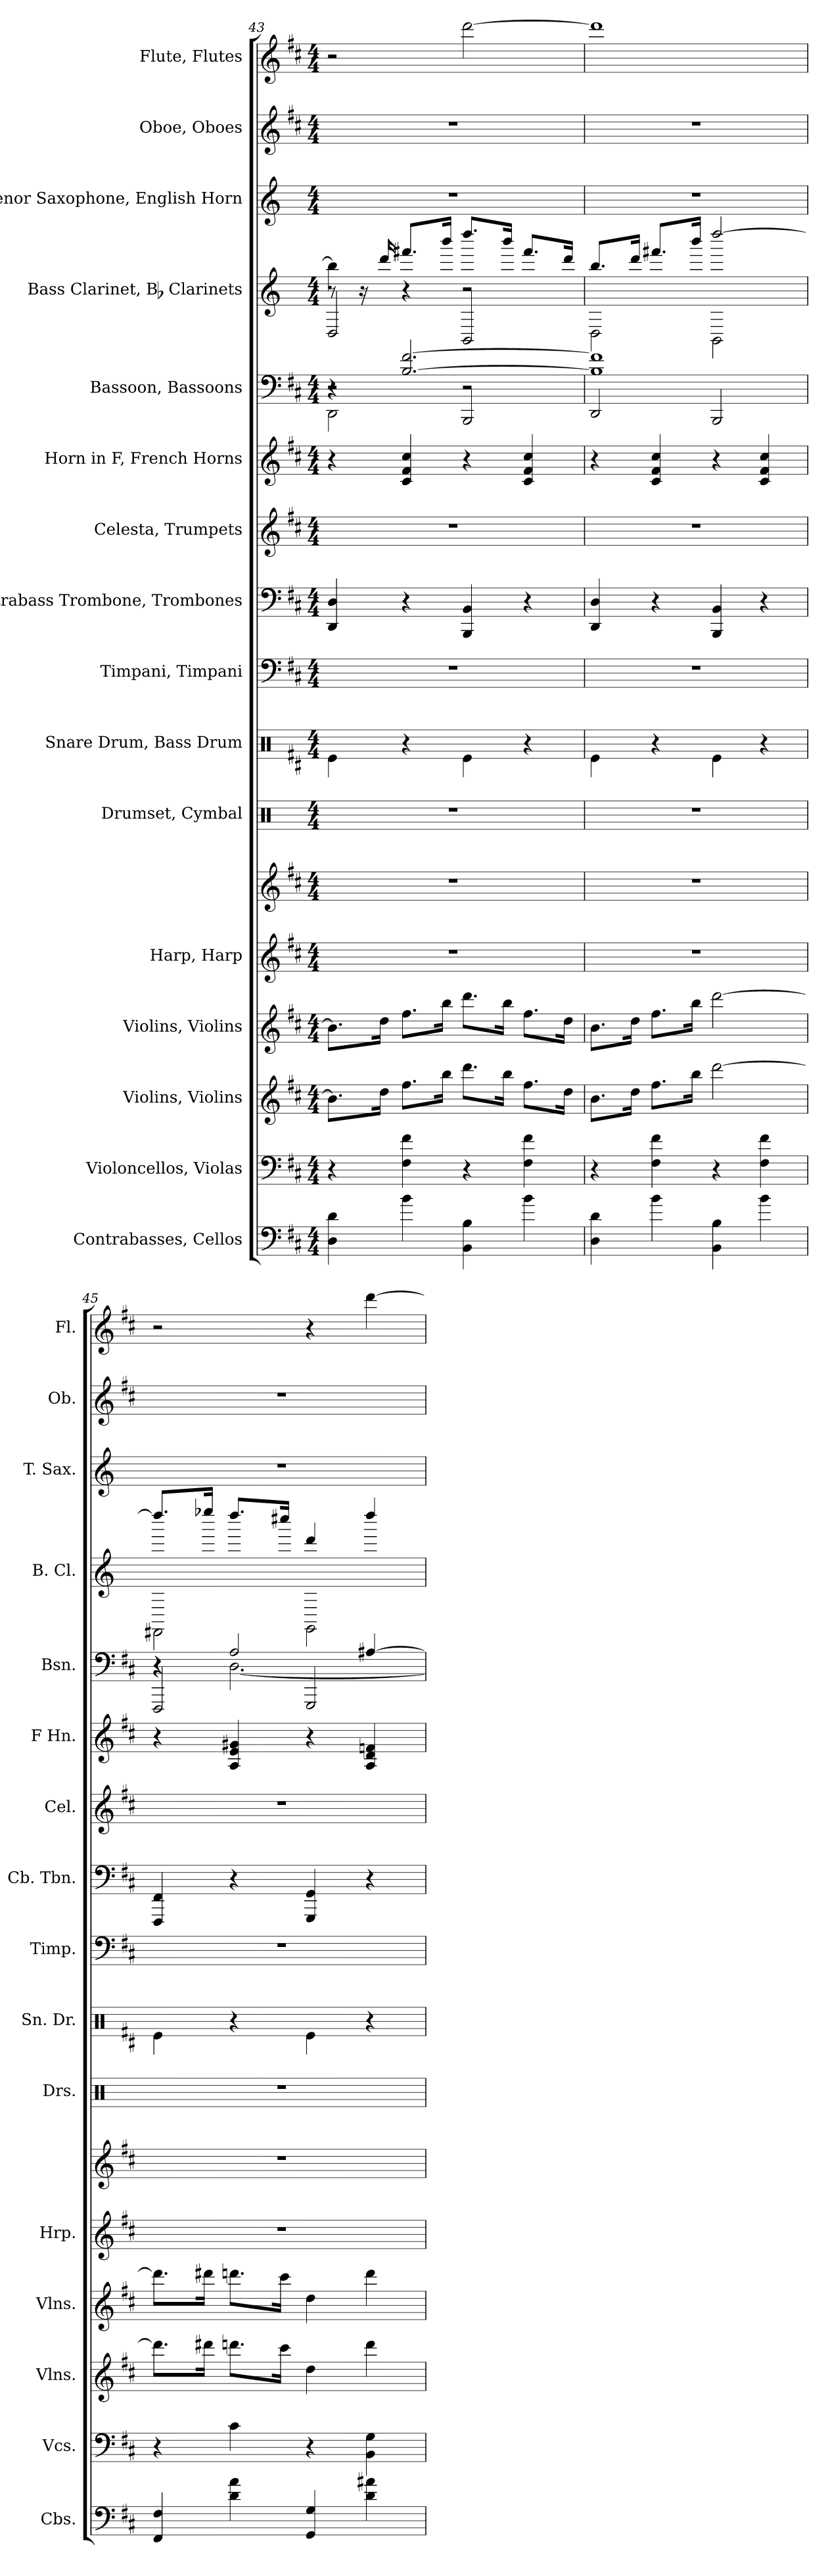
**kern	**kern	**kern	**kern	**kern	**kern	**kern	**kern	**kern	**kern	**kern	**kern	**kern	**kern	**kern	**kern	**kern
*part16	*part15	*part14	*part13	*part12	*part12	*part11	*part10	*part9	*part8	*part7	*part6	*part5	*part4	*part3	*part2	*part1
*staff17	*staff16	*staff15	*staff14	*staff13	*staff12	*staff11	*staff10	*staff9	*staff8	*staff7	*staff6	*staff5	*staff4	*staff3	*staff2	*staff1
*I"Contrabasses, Cellos	*I"Violoncellos, Violas	*I"Violins, Violins	*I"Violins, Violins	*I"Harp, Harp	*	*I"Drumset, Cymbal	*I"Snare Drum, Bass Drum	*I"Timpani, Timpani	*I"Contrabass Trombone, Trombones	*I"Celesta, Trumpets	*I"Horn in F, French Horns	*I"Bassoon, Bassoons	*I"Bass Clarinet, B-flat Clarinets	*I"Tenor Saxophone, English Horn	*I"Oboe, Oboes	*I"Flute, Flutes
*I'Cbs.	*I'Vcs.	*I'Vlns.	*I'Vlns.	*I'Hrp.	*	*I'Drs.	*I'Sn. Dr.	*I'Timp.	*I'Cb. Tbn.	*I'Cel.	*I'F Hn.	*I'Bsn.	*I'B. Cl.	*I'T. Sax.	*I'Ob.	*I'Fl.
*clefF4	*clefF4	*clefG2	*clefG2	*clefG2	*clefG2	*clefX	*clefX	*clefF4	*clefF4	*clefG2	*clefG2	*clefF4	*clefG2	*clefG2	*clefG2	*clefG2
*ITrd7c12	*	*	*	*	*	*	*	*	*	*ITrd-7c-12	*ITrd4c7	*	*ITrd8c14	*ITrd8c14	*	*
*k[f#c#]	*k[f#c#]	*k[f#c#]	*k[f#c#]	*k[f#c#]	*k[f#c#]	*k[]	*k[f#c#]	*k[f#c#]	*k[f#c#]	*k[f#c#]	*k[f#]	*k[f#c#]	*k[]	*k[]	*k[f#c#]	*k[f#c#]
*M4/4	*M4/4	*M4/4	*M4/4	*M4/4	*M4/4	*M4/4	*M4/4	*M4/4	*M4/4	*M4/4	*M4/4	*M4/4	*M4/4	*M4/4	*M4/4	*M4/4
=43	=43	=43	=43	=43	=43	=43	=43	=43	=43	=43	=43	=43	=43	=43	=43	=43
*	*	*	*	*	*	*	*	*	*	*	*	*^	*^	*	*	*
*	*	*	*	*	*	*	*	*	*	*	*	*	*^	*	*^	*	*	*
4DD\ 4D\	4r	8.b\L]	8.b\L]	1r	1r	1r	4Re\	1r	4DD/ 4D/	1r	4r	4r	2DD\	2r	8r	4b\]	2DD/	1r	1r	2r
.	.	.	.	.	.	.	.	.	.	.	.	.	.	.	16r	.	.	.	.	.
.	.	16dd\Jk	16dd\Jk	.	.	.	.	.	.	.	.	.	.	.	16dd/	.	.	.	.	.
4B\	4F#\ 4f#\	8.ff#\L	8.ff#\L	.	.	.	4r	.	4r	.	4F#/ 4B/ 4f#/	[2.B/ [2.f#/	.	.	8.ff#X/L	4r	.	.	.	.
.	.	16bb\Jk	16bb\Jk	.	.	.	.	.	.	.	.	.	.	.	16bb/Jk	.	.	.	.	.
4BBB\ 4BB\	4r	8.ddd\L	8.ddd\L	.	.	.	4Re\	.	4BBB/ 4BB/	.	4r	.	2r	2BBB/	8.ddd/L	2r	2BBB/	.	.	[2ddd\
.	.	16bb\Jk	16bb\Jk	.	.	.	.	.	.	.	.	.	.	.	16bb/Jk	.	.	.	.	.
4B\	4F#\ 4f#\	8.ff#\L	8.ff#\L	.	.	.	4r	.	4r	.	4F#/ 4B/ 4f#/	.	.	.	8.ff#/L	.	.	.	.	.
.	.	16dd\Jk	16dd\Jk	.	.	.	.	.	.	.	.	.	.	.	16dd/Jk	.	.	.	.	.
*	*	*	*	*	*	*	*	*	*	*	*	*	*v	*v	*	*	*	*	*	*
*	*	*	*	*	*	*	*	*	*	*	*	*	*	*	*v	*v	*	*	*
=44	=44	=44	=44	=44	=44	=44	=44	=44	=44	=44	=44	=44	=44	=44	=44	=44	=44	=44
4DD\ 4D\	4r	8.b\L	8.b\L	1r	1r	1r	4Re\	1r	4DD/ 4D/	1r	4r	1B] 1f#]	2DD/	8.b/L	2DD\	1r	1r	1ddd]
.	.	16dd\Jk	16dd\Jk	.	.	.	.	.	.	.	.	.	.	16dd/Jk	.	.	.	.
4B\	4F#\ 4f#\	8.ff#\L	8.ff#\L	.	.	.	4r	.	4r	.	4F#/ 4B/ 4f#/	.	.	8.ff#X/L	.	.	.	.
.	.	16bb\Jk	16bb\Jk	.	.	.	.	.	.	.	.	.	.	16bb/Jk	.	.	.	.
4BBB\ 4BB\	4r	[2ddd\	[2ddd\	.	.	.	4Re\	.	4BBB/ 4BB/	.	4r	.	2BBB/	[2ddd/	2BBB\	.	.	.
4B\	4F#\ 4f#\	.	.	.	.	.	4r	.	4r	.	4F#/ 4B/ 4f#/	.	.	.	.	.	.	.
!!LO:PB:g=z
=45	=45	=45	=45	=45	=45	=45	=45	=45	=45	=45	=45	=45	=45	=45	=45	=45	=45	=45
*	*	*	*	*	*	*	*	*	*	*	*	*	*^	*	*	*	*	*
4FFF#/ 4FF#/	4r	8.ddd\L]	8.ddd\L]	1r	1r	1r	4Re\	1r	4FFF#/ 4FF#/	1r	4r	4r	4r	2FFF#/	8.ddd/L]	2FFF#X\	1r	1r	2r
.	.	16ddd#X\Jk	16ddd#X\Jk	.	.	.	.	.	.	.	.	.	.	.	16eee-X/Jk	.	.	.	.
4D\ 4A\	4c#\	8.dddn\L	8.dddn\L	.	.	.	4r	.	4r	.	4D/ 4A/ 4c#X/	2A/	[2.D\	.	8.ddd/L	.	.	.	.
.	.	16ccc#\Jk	16ccc#\Jk	.	.	.	.	.	.	.	.	.	.	.	16ccc#X/Jk	.	.	.	.
4GGG/ 4GG/	4r	4dd\	4dd\	.	.	.	4Re\	.	4GGG/ 4GG/	.	4r	.	.	2GGG/	4dd/	2GGG\	.	.	4r
4D\ 4A#X\	4BB\ 4G\	4ddd\	4ddd\	.	.	.	4r	.	4r	.	4D/ 4G/ 4B-X/	[4A#X/	.	.	4ddd/	.	.	.	[4ddd\
*	*	*	*	*	*	*	*	*	*	*	*	*v	*v	*v	*	*	*	*	*
*	*	*	*	*	*	*	*	*	*	*	*	*	*v	*v	*	*	*
=	=	=	=	=	=	=	=	=	=	=	=	=	=	=	=	=
*-	*-	*-	*-	*-	*-	*-	*-	*-	*-	*-	*-	*-	*-	*-	*-	*-
